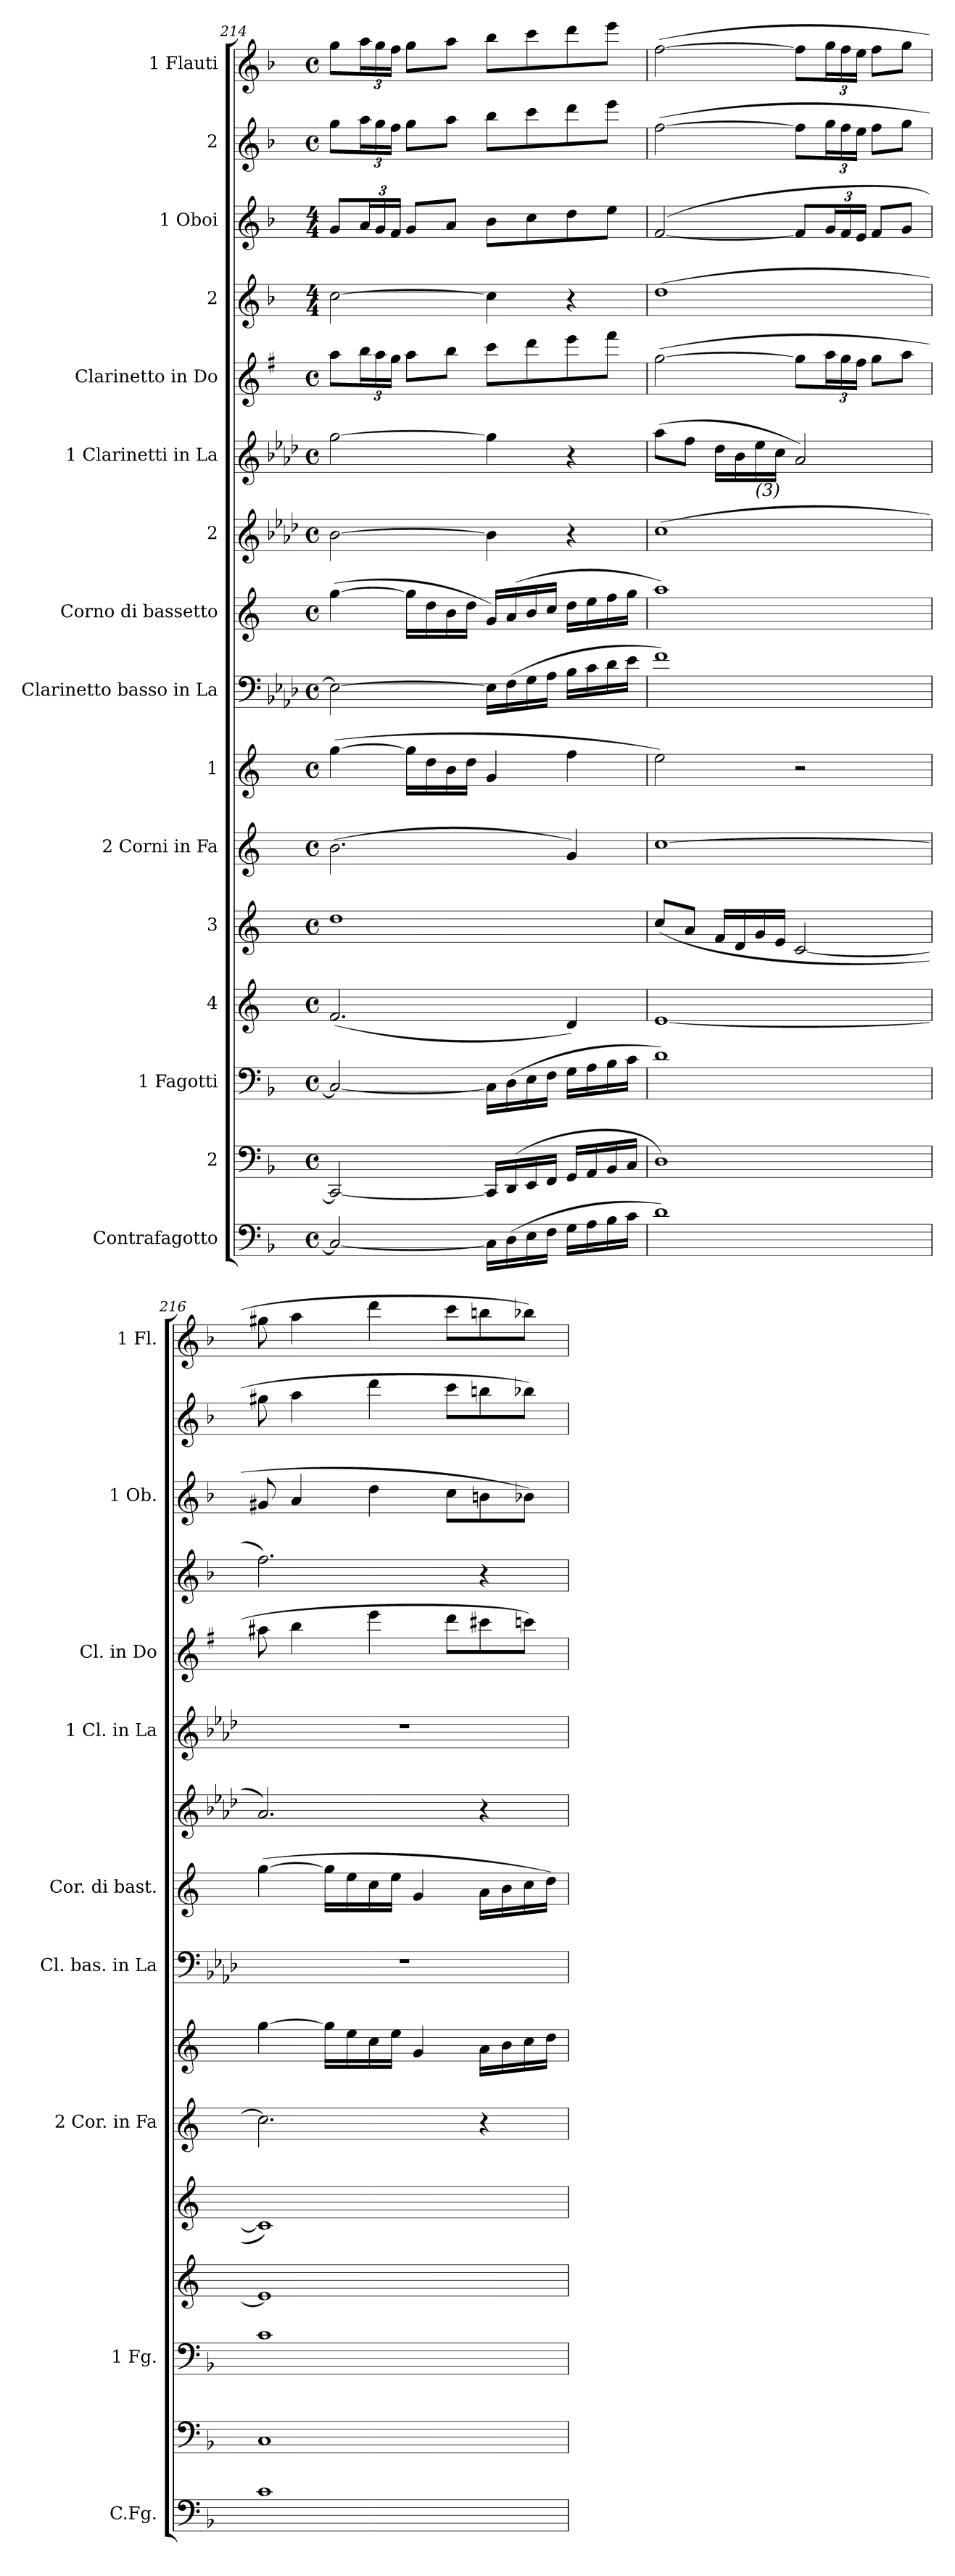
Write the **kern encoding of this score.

**kern	**kern	**kern	**kern	**kern	**kern	**kern	**kern	**kern	**kern	**kern	**kern	**kern	**kern	**kern	**kern
*part16	*part15	*part14	*part13	*part12	*part11	*part10	*part9	*part8	*part7	*part6	*part5	*part4	*part3	*part2	*part1
*staff16	*staff15	*staff14	*staff13	*staff12	*staff11	*staff10	*staff9	*staff8	*staff7	*staff6	*staff5	*staff4	*staff3	*staff2	*staff1
*I"Contrafagotto	*I"2	*I"1  Fagotti	*I"4	*I"3	*I"2  Corni in Fa	*I"1	*I"Clarinetto basso in La	*I"Corno di bassetto	*I"2	*I"1  Clarinetti in La	*I"Clarinetto in Do	*I"2	*I"1  Oboi	*I"2	*I"1  Flauti
*I'C.Fg.	*	*I'1  Fg.	*	*	*I'2  Cor. in Fa	*	*I'Cl. bas. in La	*I'Cor. di bast.	*	*I'1  Cl. in La	*I'Cl. in Do	*	*I'1  Ob.	*	*I'1  Fl.
!!LO:PB:g=z
*clefF4	*clefF4	*clefF4	*clefG2	*clefG2	*clefG2	*clefG2	*clefF4	*clefG2	*clefG2	*clefG2	*clefG2	*clefG2	*clefG2	*clefG2	*clefG2
*ITrd7c12	*	*	*ITrd4c7	*ITrd4c7	*ITrd4c7	*ITrd4c7	*ITrd2c3	*ITrd4c7	*ITrd2c3	*ITrd2c3	*ITrd1c2	*	*	*	*
*k[b-]	*k[b-]	*k[b-]	*k[b-]	*k[b-]	*k[b-]	*k[b-]	*k[b-]	*k[b-]	*k[b-]	*k[b-]	*k[b-]	*k[b-]	*k[b-]	*k[b-]	*k[b-]
*M4/4	*M4/4	*M4/4	*M4/4	*M4/4	*M4/4	*M4/4	*M4/4	*M4/4	*M4/4	*M4/4	*M4/4	*M4/4	*M4/4	*M4/4	*M4/4
*met(c)	*met(c)	*met(c)	*met(c)	*met(c)	*met(c)	*met(c)	*met(c)	*met(c)	*met(c)	*met(c)	*met(c)	*	*	*met(c)	*met(c)
=214	=214	=214	=214	=214	=214	=214	=214	=214	=214	=214	=214	=214	=214	=214	=214
2CC/_	2CC/_	2C/_	(2.B-/	1g	(2.e\	([4cc\	2C\_	([4cc\	[2g\	[2ee\	8gg\L	[2cc\	8g/L	8gg\L	8gg\L
*	*	*	*	*	*	*	*	*	*	*	*Xbrackettup	*	*Xbrackettup	*Xbrackettup	*Xbrackettup
.	.	.	.	.	.	.	.	.	.	.	24aa\L	.	24a/L	24aa\L	24aa\L
.	.	.	.	.	.	.	.	.	.	.	24gg\	.	24g/	24gg\	24gg\
.	.	.	.	.	.	.	.	.	.	.	24ff\JJ	.	24f/JJ	24ff\JJ	24ff\JJ
.	.	.	.	.	.	16cc\LL]	.	16cc\LL]	.	.	8gg\L	.	8g/L	8gg\L	8gg\L
.	.	.	.	.	.	16g\	.	16g\	.	.	.	.	.	.	.
.	.	.	.	.	.	16e\	.	16e\	.	.	8aa\J	.	8a/J	8aa\J	8aa\J
.	.	.	.	.	.	16g\JJ	.	16g\JJ	.	.	.	.	.	.	.
16CC\LL]	16CC/LL]	16C\LL]	.	.	.	4c/	16C\LL]	16c/LL)	4g\]	4ee\]	8bb-\L	4cc\]	8b-\L	8bb-\L	8bb-\L
(16DD\	(16DD/	(16D\	.	.	.	.	(16D\	(16d/	.	.	.	.	.	.	.
16EE\	16EE/	16E\	.	.	.	.	16E\	16e/	.	.	8ccc\	.	8cc\	8ccc\	8ccc\
16FF\JJ	16FF/JJ	16F\JJ	.	.	.	.	16F\JJ	16f/JJ	.	.	.	.	.	.	.
16GG\LL	16GG/LL	16G\LL	4G/)	.	4c/)	4b-\	16G\LL	16g\LL	4r	4r	8ddd\	4r	8dd\	8ddd\	8ddd\
16AA\	16AA/	16A\	.	.	.	.	16A\	16a\	.	.	.	.	.	.	.
16BB-\	16BB-/	16B-\	.	.	.	.	16B-\	16b-\	.	.	8eee\J	.	8ee\J	8eee\J	8eee\J
16C\JJ	16C/JJ	16c\JJ	.	.	.	.	16c\JJ	16cc\JJ	.	.	.	.	.	.	.
=215	=215	=215	=215	=215	=215	=215	=215	=215	=215	=215	=215	=215	=215	=215	=215
1D)	1D)	1d)	[1A	(8f/L	[1f	2a\)	1d)	1dd)	(1a	(8ff\L	([2ff\	(1dd	([2f/	([2ff\	([2ff\
.	.	.	.	8d/J	.	.	.	.	.	8dd\J	.	.	.	.	.
.	.	.	.	16B-/LL	.	.	.	.	.	16b-\LL	.	.	.	.	.
.	.	.	.	16G/	.	.	.	.	.	16g\	.	.	.	.	.
!	!	!	!	!	!	!	!	!	!	!LO:TX:b:i:t=(3)	!	!	!	!	!
.	.	.	.	16c/	.	.	.	.	.	16cc\	.	.	.	.	.
.	.	.	.	16A/JJ	.	.	.	.	.	16a\JJ	.	.	.	.	.
.	.	.	.	[2F/	.	2r	.	.	.	2f/)	8ff\L]	.	8f/L]	8ff\L]	8ff\L]
.	.	.	.	.	.	.	.	.	.	.	24gg\L	.	24g/L	24gg\L	24gg\L
.	.	.	.	.	.	.	.	.	.	.	24ff\	.	24f/	24ff\	24ff\
.	.	.	.	.	.	.	.	.	.	.	24ee\JJ	.	24e/JJ	24ee\JJ	24ee\JJ
.	.	.	.	.	.	.	.	.	.	.	8ff\L	.	8f/L	8ff\L	8ff\L
.	.	.	.	.	.	.	.	.	.	.	8gg\J	.	8g/J	8gg\J	8gg\J
=216	=216	=216	=216	=216	=216	=216	=216	=216	=216	=216	=216	=216	=216	=216	=216
1C	1C	1c	1A]	1F])	2.f\]	[4cc\	1r	([4cc\	2.f/)	1r	8gg#X\	2.ff\)	8g#X/	8gg#X\	8gg#X\
.	.	.	.	.	.	.	.	.	.	.	4aa\	.	4a/	4aa\	4aa\
.	.	.	.	.	.	16cc\LL]	.	16cc\LL]	.	.	.	.	.	.	.
.	.	.	.	.	.	16a\	.	16a\	.	.	.	.	.	.	.
.	.	.	.	.	.	16f\	.	16f\	.	.	4ddd\	.	4dd\	4ddd\	4ddd\
.	.	.	.	.	.	16a\JJ	.	16a\JJ	.	.	.	.	.	.	.
.	.	.	.	.	.	4c/	.	4c/	.	.	.	.	.	.	.
.	.	.	.	.	.	.	.	.	.	.	8ccc\L	.	8cc\L	8ccc\L	8ccc\L
.	.	.	.	.	4r	16d\LL	.	16d\LL	4r	.	8bbn\	4r	8bn\	8bbn\	8bbn\
.	.	.	.	.	.	16e\	.	16e\	.	.	.	.	.	.	.
.	.	.	.	.	.	16f\	.	16f\	.	.	8bb-X\J)	.	8b-X\J)	8bb-X\J)	8bb-X\J)
.	.	.	.	.	.	16g\JJ	.	16g\JJ)	.	.	.	.	.	.	.
=	=	=	=	=	=	=	=	=	=	=	=	=	=	=	=
*-	*-	*-	*-	*-	*-	*-	*-	*-	*-	*-	*-	*-	*-	*-	*-
